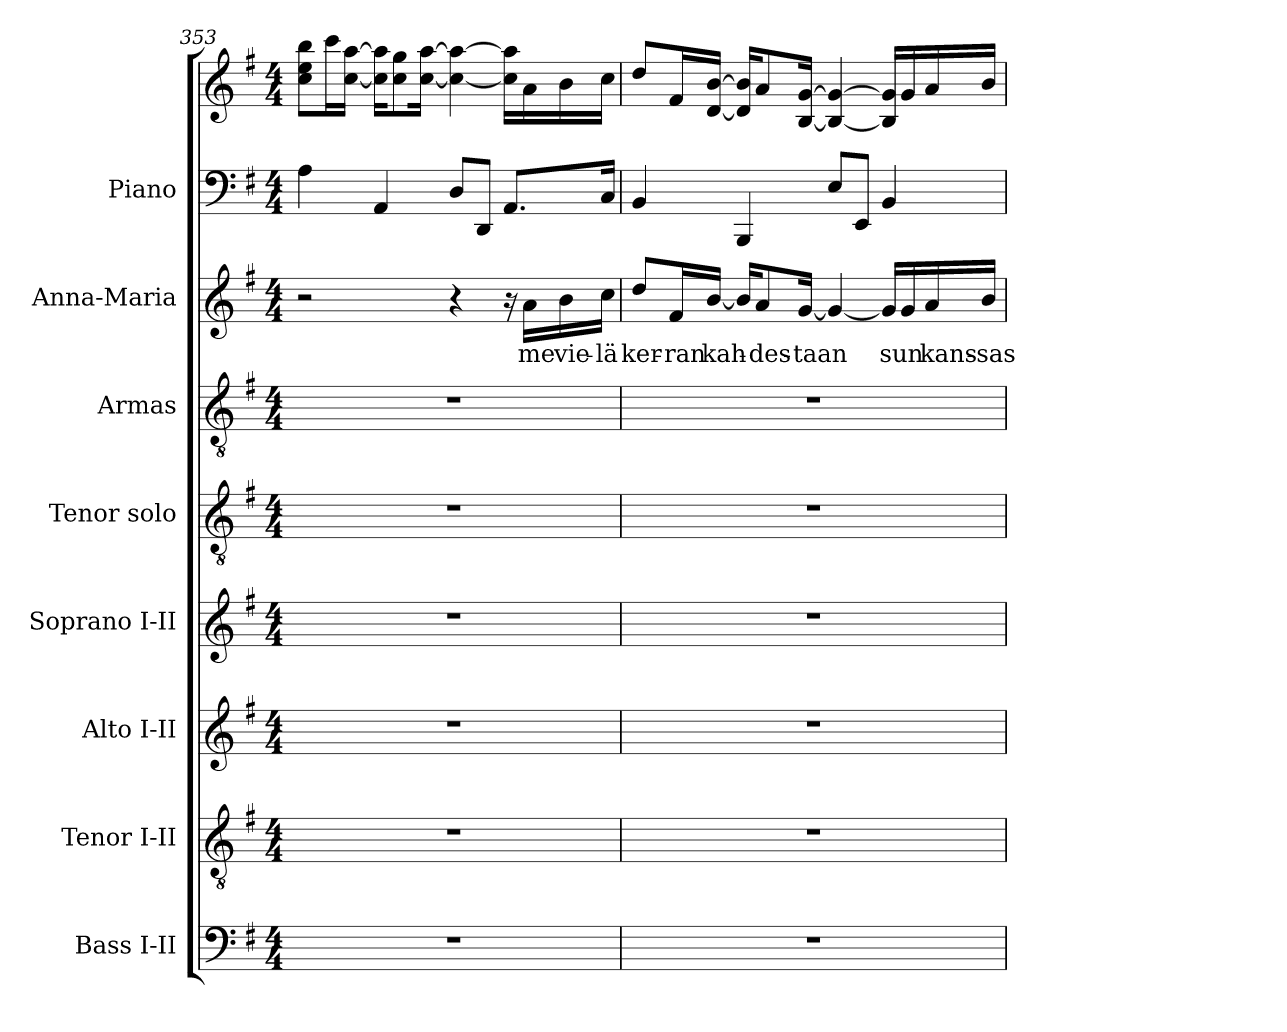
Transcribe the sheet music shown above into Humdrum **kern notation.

**kern	**kern	**kern	**kern	**kern	**kern	**kern	**text	**kern	**kern
*part8	*part7	*part6	*part5	*part4	*part3	*part2	*part2	*part1	*part1
*staff9	*staff8	*staff7	*staff6	*staff5	*staff4	*staff3	*staff3	*staff2	*staff1
*I"Bass I-II	*I"Tenor I-II	*I"Alto I-II	*I"Soprano I-II	*I"Tenor solo	*I"Armas	*I"Anna-Maria	*	*I"Piano	*
*I'B.	*I'T.	*I'A.	*I'S.	*I'T. Solo	*I'Armas	*I'A-M	*	*I'Pno.	*
*clefF4	*clefGv2	*clefG2	*clefG2	*clefGv2	*clefGv2	*clefG2	*	*clefF4	*clefG2
*	*ITrd7c12	*	*	*ITrd7c12	*ITrd7c12	*	*	*	*
*k[f#]	*k[f#]	*k[f#]	*k[f#]	*k[f#]	*k[f#]	*k[f#]	*	*k[f#]	*k[f#]
*G:	*G:	*G:	*G:	*G:	*G:	*G:	*	*G:	*G:
*M4/4	*M4/4	*M4/4	*M4/4	*M4/4	*M4/4	*M4/4	*	*M4/4	*M4/4
=353	=353	=353	=353	=353	=353	=353	=353	=353	=353
1r	1r	1r	1r	1r	1r	2r	.	4Ai\	8cci\ 8eei 8bbiL
.	.	.	.	.	.	.	.	.	16ccci\L
.	.	.	.	.	.	.	.	.	[<16cci\ [>16aaiJJ
.	.	.	.	.	.	.	.	4AAi/	16cci\] 16aai]KL
.	.	.	.	.	.	.	.	.	8cci\ 8ggi
.	.	.	.	.	.	.	.	.	[<16cci\ [>16aaiJk
.	.	.	.	.	.	4r	.	8Di/L	4cci\_< 4aai_>
.	.	.	.	.	.	.	.	8DDi/J	.
.	.	.	.	.	.	16r	.	8.AAi/L	16cci\] 16aai]LL
!	!	!	!	!	!	!	!LO:LY:b:color=#000000	!	!
.	.	.	.	.	.	16ai\LL	me	.	16ai\
!	!	!	!	!	!	!	!LO:LY:b:color=#000000	!	!
.	.	.	.	.	.	16bi\	vie-	.	16bi\
!	!	!	!	!	!	!	!LO:LY:b:color=#000000	!	!
.	.	.	.	.	.	16cci\JJ	-lä	16Ci/Jk	16cci\JJ
!!LO:PB:g=z
=354	=354	=354	=354	=354	=354	=354	=354	=354	=354
!	!	!	!	!	!	!	!LO:LY:b:color=#000000	!	!
1r	1r	1r	1r	1r	1r	8ddi/L	ker-	4BBi/	8ddi/L
!	!	!	!	!	!	!	!LO:LY:b:color=#000000	!	!
.	.	.	.	.	.	16f#i/L	-ran	.	16f#i/L
!	!	!	!	!	!	!	!LO:LY:b:color=#000000	!	!
.	.	.	.	.	.	[<16bi/JJ	kah-	.	[<16di/ [>16biJJ
.	.	.	.	.	.	16bi/KL]	.	4BBBi/	16di/] 16bi]KL
!	!	!	!	!	!	!	!LO:LY:b:color=#000000	!	!
.	.	.	.	.	.	8ai/	-des-	.	8ai/
!	!	!	!	!	!	!	!LO:LY:b:color=#000000	!	!
.	.	.	.	.	.	[<16gi/Jk	-taan	.	[<16Bi/ [>16giJk
.	.	.	.	.	.	4gi/_<	.	8Ei/L	4Bi/_< 4gi_>
.	.	.	.	.	.	.	.	8EEi/J	.
.	.	.	.	.	.	16gi/LL]	.	4BBi/	16Bi/] 16gi]LL
!	!	!	!	!	!	!	!LO:LY:b:color=#000000	!	!
.	.	.	.	.	.	16gi/	sun	.	16gi/
!	!	!	!	!	!	!	!LO:LY:b:color=#000000	!	!
.	.	.	.	.	.	16ai/	kans-	.	16ai/
!	!	!	!	!	!	!	!LO:LY:b:color=#000000	!	!
.	.	.	.	.	.	16bi/JJ	-sas	.	16bi/JJ
=	=	=	=	=	=	=	=	=	=
*-	*-	*-	*-	*-	*-	*-	*-	*-	*-
